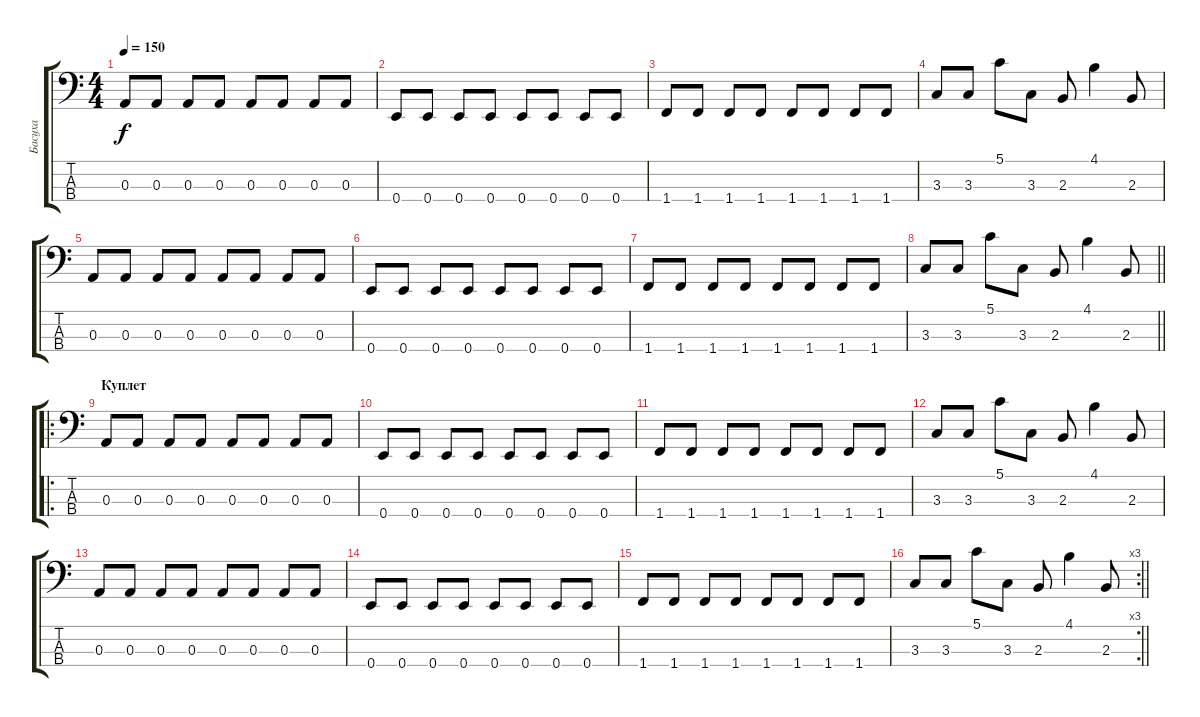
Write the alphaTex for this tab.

\track ("Басуха" "Басуха") {instrument electricbasspick}
\staff {score tabs}
\tuning (G2 D2 A1 E1) {hide}
\ts (4 4)
\tempo 150
\clef f4
\ks c
0.3.8{dy f} 0.3.8 0.3.8 0.3.8 0.3.8 0.3.8 0.3.8 0.3.8 |
0.4.8 0.4.8 0.4.8 0.4.8 0.4.8 0.4.8 0.4.8 0.4.8 |
1.4.8 1.4.8 1.4.8 1.4.8 1.4.8 1.4.8 1.4.8 1.4.8 |
3.3.8 3.3.8 5.1.8 3.3.8 2.3.8 4.1.4 2.3.8 |
0.3.8 0.3.8 0.3.8 0.3.8 0.3.8 0.3.8 0.3.8 0.3.8 |
0.4.8 0.4.8 0.4.8 0.4.8 0.4.8 0.4.8 0.4.8 0.4.8 |
1.4.8 1.4.8 1.4.8 1.4.8 1.4.8 1.4.8 1.4.8 1.4.8 |
\barLineRight lightlight
3.3.8 3.3.8 5.1.8 3.3.8 2.3.8 4.1.4 2.3.8 |
\ro
\section ("" "Куплет")
0.3.8 0.3.8 0.3.8 0.3.8 0.3.8 0.3.8 0.3.8 0.3.8 |
0.4.8 0.4.8 0.4.8 0.4.8 0.4.8 0.4.8 0.4.8 0.4.8 |
1.4.8 1.4.8 1.4.8 1.4.8 1.4.8 1.4.8 1.4.8 1.4.8 |
3.3.8 3.3.8 5.1.8 3.3.8 2.3.8 4.1.4 2.3.8 |
0.3.8 0.3.8 0.3.8 0.3.8 0.3.8 0.3.8 0.3.8 0.3.8 |
0.4.8 0.4.8 0.4.8 0.4.8 0.4.8 0.4.8 0.4.8 0.4.8 |
1.4.8 1.4.8 1.4.8 1.4.8 1.4.8 1.4.8 1.4.8 1.4.8 |
\rc 3
\barLineRight lightlight
3.3.8 3.3.8 5.1.8 3.3.8 2.3.8 4.1.4 2.3.8
